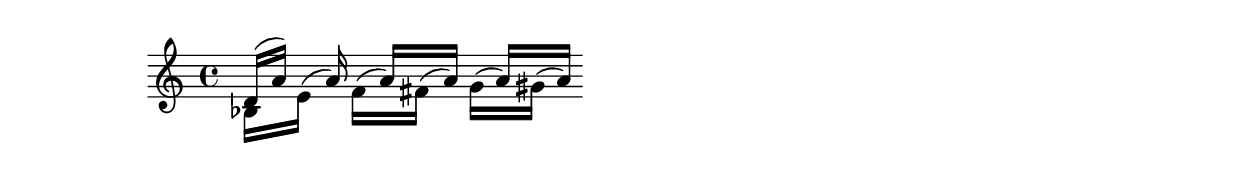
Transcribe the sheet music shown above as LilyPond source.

%% Do not edit this file; it is auto-generated from LSR http://lsr.dsi.unimi.it
%% This file is in the public domain.
\version "2.12.0"

\header {
  lsrtags = "expressive-marks, keyboards, unfretted-strings"

  texidoces = "
En determinadas situaciones es necesario crear ligaduras de
expresión entre notas que están en voces distintas.

La solución es añadir notas invisibles a una de las voces
utilizando @code{\\hideNotes}.

Este ejemplo es el compás 235 de la Chacona de la segunda Partita
para violín solo, BWV 1004, de Bach.

"
  doctitlees = "Hacer ligaduras entre voces distintas"

  texidoc = "
In some situations, it may be necessary to create slurs between notes
from different voices.

The solution is to add invisible notes to one of the voices, using
@code{\\hideNotes}.

This example is measure 235 of the Ciaconna from Bach's 2nd Partita for
solo violin, BWV 1004.

"
  doctitle = "Creating slurs across voices"
} % begin verbatim

\relative c' {
  <<
    {
      d16( a') s a s a[ s a] s a[ s a]
    }
    \\
    {
      \slurUp
      bes,16[ s e](
      \hideNotes a)
      \unHideNotes f[(
      \hideNotes a)
      \unHideNotes fis](
      \hideNotes a)
      \unHideNotes g[(
      \hideNotes a)
      \unHideNotes gis](
      \hideNotes a)
    }
  >>
}
